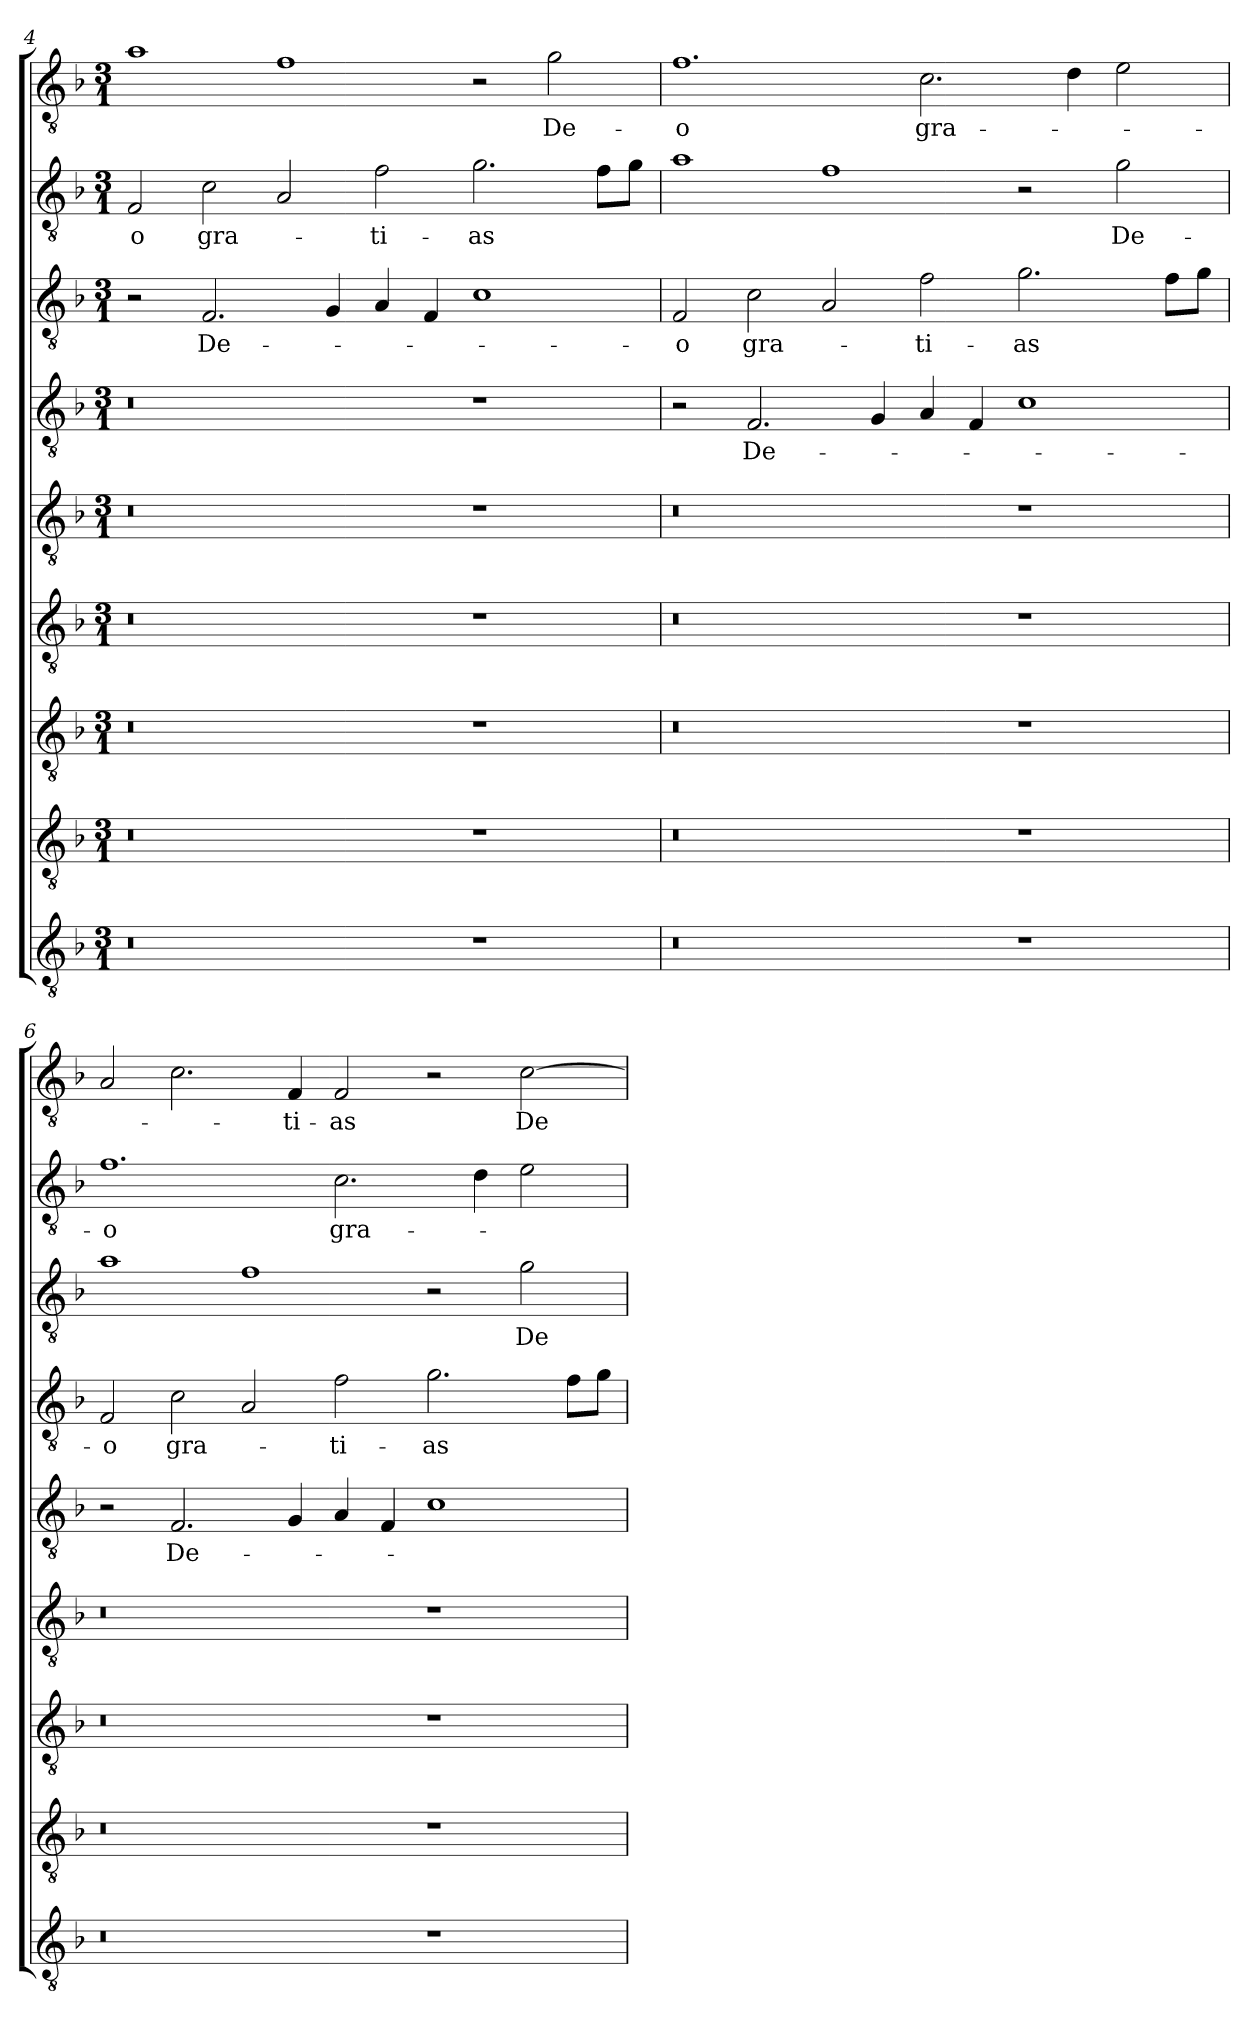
**kern	**kern	**kern	**kern	**kern	**text	**kern	**text	**kern	**text	**kern	**text	**kern	**text
*part9	*part8	*part7	*part6	*part5	*part5	*part4	*part4	*part3	*part3	*part2	*part2	*part1	*part1
*staff9	*staff8	*staff7	*staff6	*staff5	*staff5	*staff4	*staff4	*staff3	*staff3	*staff2	*staff2	*staff1	*staff1
*clefGv2	*clefGv2	*clefGv2	*clefGv2	*clefGv2	*	*clefGv2	*	*clefGv2	*	*clefGv2	*	*clefGv2	*
*k[b-]	*k[b-]	*k[b-]	*k[b-]	*k[b-]	*	*k[b-]	*	*k[b-]	*	*k[b-]	*	*k[b-]	*
*F:	*F:	*F:	*F:	*F:	*	*F:	*	*F:	*	*F:	*	*F:	*
*M3/1	*M3/1	*M3/1	*M3/1	*M3/1	*	*M3/1	*	*M3/1	*	*M3/1	*	*M3/1	*
=4	=4	=4	=4	=4	=4	=4	=4	=4	=4	=4	=4	=4	=4
!	!	!	!	!	!	!	!	!	!	!	!LO:LY:b	!	!
0r	0r	0r	0r	0r	.	0r	.	2r	.	2F/	-o	1a	.
!	!	!	!	!	!	!	!	!	!LO:LY:b	!	!LO:LY:b	!	!
.	.	.	.	.	.	.	.	2.F/	De-	2c\	gra-	.	.
.	.	.	.	.	.	.	.	.	.	2A/	.	1f	.
.	.	.	.	.	.	.	.	4G/	.	.	.	.	.
!	!	!	!	!	!	!	!	!	!	!	!LO:LY:b	!	!
.	.	.	.	.	.	.	.	4A/	.	2f\	-ti-	.	.
.	.	.	.	.	.	.	.	4F/	.	.	.	.	.
!	!	!	!	!	!	!	!	!	!	!	!LO:LY:b	!	!
1r	1r	1r	1r	1r	.	1r	.	1c	.	2.g\	-as	2r	.
!	!	!	!	!	!	!	!	!	!	!	!	!	!LO:LY:b
.	.	.	.	.	.	.	.	.	.	.	.	2g\	De-
.	.	.	.	.	.	.	.	.	.	8f\L	.	.	.
.	.	.	.	.	.	.	.	.	.	8g\J	.	.	.
=5	=5	=5	=5	=5	=5	=5	=5	=5	=5	=5	=5	=5	=5
!	!	!	!	!	!	!	!	!	!LO:LY:b	!	!	!	!LO:LY:b
0r	0r	0r	0r	0r	.	2r	.	2F/	-o	1a	.	1.f	-o
!	!	!	!	!	!	!	!LO:LY:b	!	!LO:LY:b	!	!	!	!
.	.	.	.	.	.	2.F/	De-	2c\	gra-	.	.	.	.
.	.	.	.	.	.	.	.	2A/	.	1f	.	.	.
.	.	.	.	.	.	4G/	.	.	.	.	.	.	.
!	!	!	!	!	!	!	!	!	!LO:LY:b	!	!	!	!LO:LY:b
.	.	.	.	.	.	4A/	.	2f\	-ti-	.	.	2.c\	gra-
.	.	.	.	.	.	4F/	.	.	.	.	.	.	.
!	!	!	!	!	!	!	!	!	!LO:LY:b	!	!	!	!
1r	1r	1r	1r	1r	.	1c	.	2.g\	-as	2r	.	.	.
.	.	.	.	.	.	.	.	.	.	.	.	4d\	.
!	!	!	!	!	!	!	!	!	!	!	!LO:LY:b	!	!
.	.	.	.	.	.	.	.	.	.	2g\	De-	2e\	.
.	.	.	.	.	.	.	.	8f\L	.	.	.	.	.
.	.	.	.	.	.	.	.	8g\J	.	.	.	.	.
!!LO:LB:g=z
=6	=6	=6	=6	=6	=6	=6	=6	=6	=6	=6	=6	=6	=6
!	!	!	!	!	!	!	!LO:LY:b	!	!	!	!LO:LY:b	!	!
0r	0r	0r	0r	2r	.	2F/	-o	1a	.	1.f	-o	2A/	.
!	!	!	!	!	!LO:LY:b	!	!LO:LY:b	!	!	!	!	!	!
.	.	.	.	2.F/	De-	2c\	gra-	.	.	.	.	2.c\	.
.	.	.	.	.	.	2A/	.	1f	.	.	.	.	.
!	!	!	!	!	!	!	!	!	!	!	!	!	!LO:LY:b
.	.	.	.	4G/	.	.	.	.	.	.	.	4F/	-ti-
!	!	!	!	!	!	!	!LO:LY:b	!	!	!	!LO:LY:b	!	!LO:LY:b
.	.	.	.	4A/	.	2f\	-ti-	.	.	2.c\	gra-	2F/	-as
.	.	.	.	4F/	.	.	.	.	.	.	.	.	.
!	!	!	!	!	!	!	!LO:LY:b	!	!	!	!	!	!
1r	1r	1r	1r	1c	.	2.g\	-as	2r	.	.	.	2r	.
.	.	.	.	.	.	.	.	.	.	4d\	.	.	.
!	!	!	!	!	!	!	!	!	!LO:LY:b	!	!	!	!LO:LY:b
.	.	.	.	.	.	.	.	2g\	De-	2e\	.	[2c\	De-
.	.	.	.	.	.	8f\L	.	.	.	.	.	.	.
.	.	.	.	.	.	8g\J	.	.	.	.	.	.	.
=	=	=	=	=	=	=	=	=	=	=	=	=	=
*-	*-	*-	*-	*-	*-	*-	*-	*-	*-	*-	*-	*-	*-
